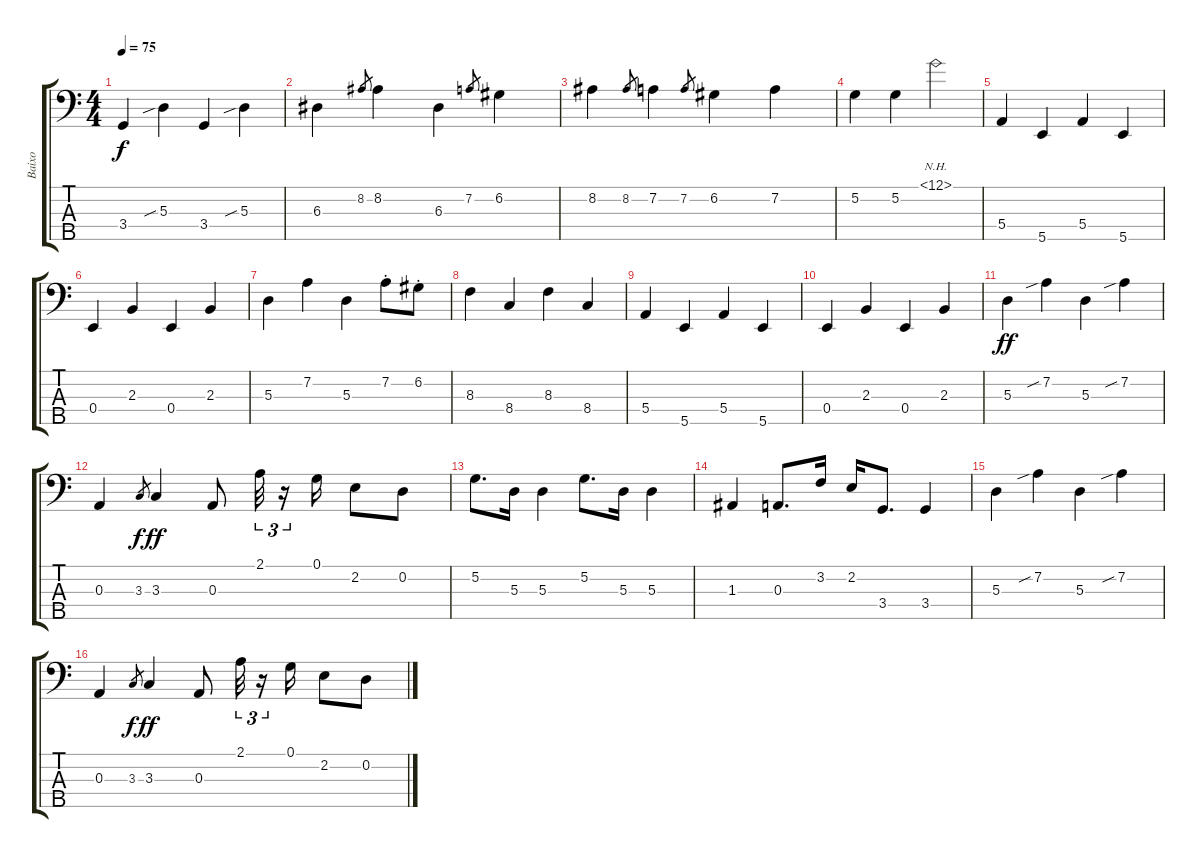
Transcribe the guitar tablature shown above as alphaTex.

\track ("Baixo" "Baixo") {instrument acousticbass}
\staff {score tabs}
\tuning (G2 D2 A1 E1 B0) {hide}
\ts (4 4)
\tempo 75
\clef f4
\ks c
3.4.4{dy f} 5.3{sib}.4 3.4.4 5.3{sib}.4 |
6.3.4 8.2.8{gr} 8.2.4 6.3.4 7.2.8{gr} 6.2.4 |
8.2.4 8.2.8{gr} 7.2.4 7.2.8{gr} 6.2.4 7.2.4 |
5.2.4 5.2.4 12.1{nh}.2 |
5.4.4 5.5.4 5.4.4 5.5.4 |
0.4.4 2.3.4 0.4.4 2.3.4 |
5.3.4 7.2.4 5.3.4 7.2{st}.8 6.2{st}.8 |
8.3.4 8.4.4 8.3.4 8.4.4 |
5.4.4 5.5.4 5.4.4 5.5.4 |
0.4.4 2.3.4 0.4.4 2.3.4 |
5.3.4{dy ff} 7.2{sib}.4 5.3.4 7.2{sib}.4 |
0.3.4 3.3.8{gr dy f} 3.3.4{dy ff} 0.3.8 2.1.32{tu (3 2)} r.16{tu (3 2)} 0.1.16 2.2.8 0.2.8 |
5.2.8{d} 5.3.16 5.3.4 5.2.8{d} 5.3.16 5.3.4 |
1.3.4 0.3.8{d} 3.2.16 2.2.16 3.4.8{d} 3.4.4 |
5.3.4 7.2{sib}.4 5.3.4 7.2{sib}.4 |
0.3.4 3.3.8{gr dy f} 3.3.4{dy ff} 0.3.8 2.1.32{tu (3 2)} r.16{tu (3 2)} 0.1.16 2.2.8 0.2.8
